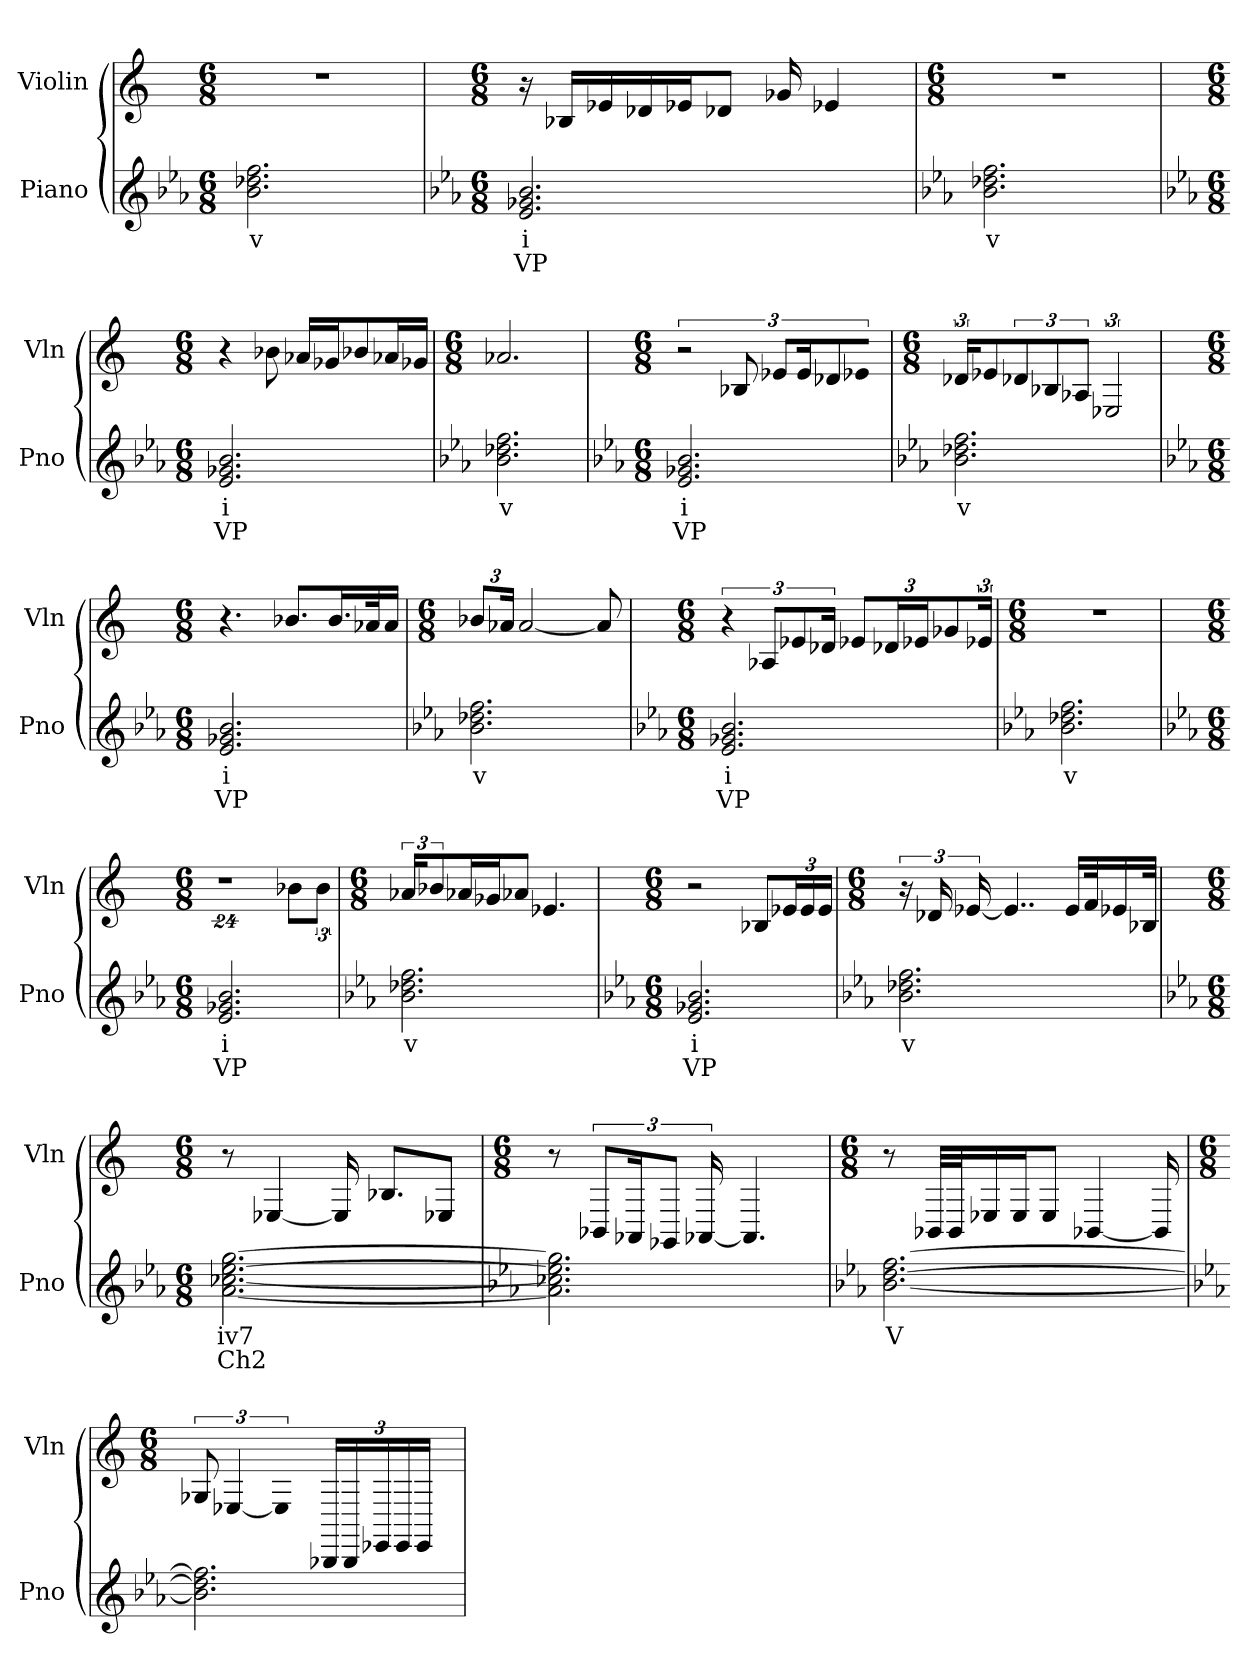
**kern	**text	**text	**kern
*part2	*part2	*part2	*part1
*staff2	*staff2	*staff2	*staff1
*I"Piano	*	*	*I"Violin
*I'Pno	*	*	*I'Vln
*k[b-e-a-]	*	*	*
*E-:	*	*	*
*M6/8	*	*	*M6/8
=	=	=	=
2.b- 2.dd-X 2.ff	v	.	2.r
=	=	=	=
*k[b-e-a-]	*	*	*
*E-:	*	*	*
*M6/8	*	*	*M6/8
2.e- 2.g-X 2.b-	i	VP	16r
.	.	.	16B-XLL
.	.	.	16e-X
.	.	.	16d-X
.	.	.	16e-XJ
.	.	.	8d-XJ
.	.	.	16g-X
.	.	.	4e-X
=	=	=	=
*k[b-e-a-]	*	*	*
*E-:	*	*	*
*	*	*	*M6/8
2.b- 2.dd-X 2.ff	v	.	2.r
=	=	=	=
*k[b-e-a-]	*	*	*
*E-:	*	*	*
*M6/8	*	*	*M6/8
2.e- 2.g-X 2.b-	i	VP	4r
.	.	.	8b-X
.	.	.	16a-XLL
.	.	.	16g-XJ
.	.	.	8b-X
.	.	.	16a-XL
.	.	.	16g-XJJ
=	=	=	=
*k[b-e-a-]	*	*	*
*E-:	*	*	*
*	*	*	*M6/8
2.b- 2.dd-X 2.ff	v	.	2.a-X
=	=	=	=
*k[b-e-a-]	*	*	*
*E-:	*	*	*
*M6/8	*	*	*M6/8
2.e- 2.g-X 2.b-	i	VP	3r
.	.	.	12B-X
.	.	.	12e-XL
.	.	.	24e-K
.	.	.	12d-X
.	.	.	8e-XJ
=	=	=	=
*k[b-e-a-]	*	*	*
*E-:	*	*	*
*	*	*	*M6/8
2.b- 2.dd-X 2.ff	v	.	24d-XKL
.	.	.	8e-X
.	.	.	12d-X
.	.	.	12B-X
.	.	.	12A-XJ
.	.	.	3E-X
=	=	=	=
*k[b-e-a-]	*	*	*
*E-:	*	*	*
*M6/8	*	*	*M6/8
2.e- 2.g-X 2.b-	i	VP	4.r
.	.	.	8.b-XL
.	.	.	16.b-L
.	.	.	32a-XK
.	.	.	16a-JJ
=	=	=	=
*k[b-e-a-]	*	*	*
*E-:	*	*	*
*	*	*	*M6/8
2.b- 2.dd-X 2.ff	v	.	12b-XL
.	.	.	24a-XJk
.	.	.	[2a-
.	.	.	8a-]
=	=	=	=
*k[b-e-a-]	*	*	*
*E-:	*	*	*
*M6/8	*	*	*M6/8
2.e- 2.g-X 2.b-	i	VP	6r
.	.	.	12A-XL
.	.	.	12e-X
.	.	.	24d-XJk
.	.	.	8e-XL
.	.	.	24d-XL
.	.	.	24e-XJ
.	.	.	8g-X
.	.	.	24e-XJk
=	=	=	=
*k[b-e-a-]	*	*	*
*E-:	*	*	*
*	*	*	*M6/8
2.b- 2.dd-X 2.ff	v	.	2.r
=	=	=	=
*k[b-e-a-]	*	*	*
*E-:	*	*	*
*M6/8	*	*	*M6/8
2.e- 2.g-X 2.b-	i	VP	24%13r
.	.	.	8b-XL
.	.	.	12b-J
=	=	=	=
*k[b-e-a-]	*	*	*
*E-:	*	*	*
*	*	*	*M6/8
2.b- 2.dd-X 2.ff	v	.	24a-XKL
.	.	.	12b-X
.	.	.	16a-XL
.	.	.	16g-XJ
.	.	.	8a-XJ
.	.	.	4.e-X
=	=	=	=
*k[b-e-a-]	*	*	*
*E-:	*	*	*
*M6/8	*	*	*M6/8
2.e- 2.g-X 2.b-	i	VP	2r
.	.	.	8B-XL
.	.	.	24e-XL
.	.	.	24e-
.	.	.	24e-JJ
=	=	=	=
*k[b-e-a-]	*	*	*
*E-:	*	*	*
*	*	*	*M6/8
2.b- 2.dd-X 2.ff	v	.	24r
.	.	.	24d-X
.	.	.	[24e-X
.	.	.	4..e-]
.	.	.	16e-LL
.	.	.	32fK
.	.	.	16e-X
.	.	.	32B-XJJk
=	=	=	=
*k[b-e-a-]	*	*	*
*E-:	*	*	*
*M6/8	*	*	*M6/8
[2.a- [2.cc-X [2.ee- [2.gg	iv7	Ch2	8r
.	.	.	[4E-X
.	.	.	16E-]
.	.	.	8.B-XL
.	.	.	8E-XJ
=	=	=	=
*k[b-e-a-]	*	*	*
*E-:	*	*	*
*	*	*	*M6/8
2.a-] 2.cc-X] 2.ee-] 2.gg]	.	.	8r
.	.	.	12BB-XL
.	.	.	24AA-XK
.	.	.	12GG-XJ
.	.	.	[24AA-X
.	.	.	4.AA-]
=	=	=	=
*k[b-e-a-]	*	*	*
*E-:	*	*	*
*	*	*	*M6/8
[2.b- [2.dd [2.ff	V	.	8r
.	.	.	32BB-XLLL
.	.	.	32BB-J
.	.	.	16E-X
.	.	.	16E-J
.	.	.	8E-J
.	.	.	[4BB-X
.	.	.	16BB-]
=	=	=	=
*k[b-e-a-]	*	*	*
*E-:	*	*	*
*	*	*	*M6/8
2.b-] 2.dd] 2.ff]	.	.	12G-X
.	.	.	[6E-X
.	.	.	24%7E-]
.	.	.	24BBB-XLL
.	.	.	24BBB-
.	.	.	24EE-X
.	.	.	24EE-
.	.	.	24EE-JJ
=	=	=	=
*-	*-	*-	*-
